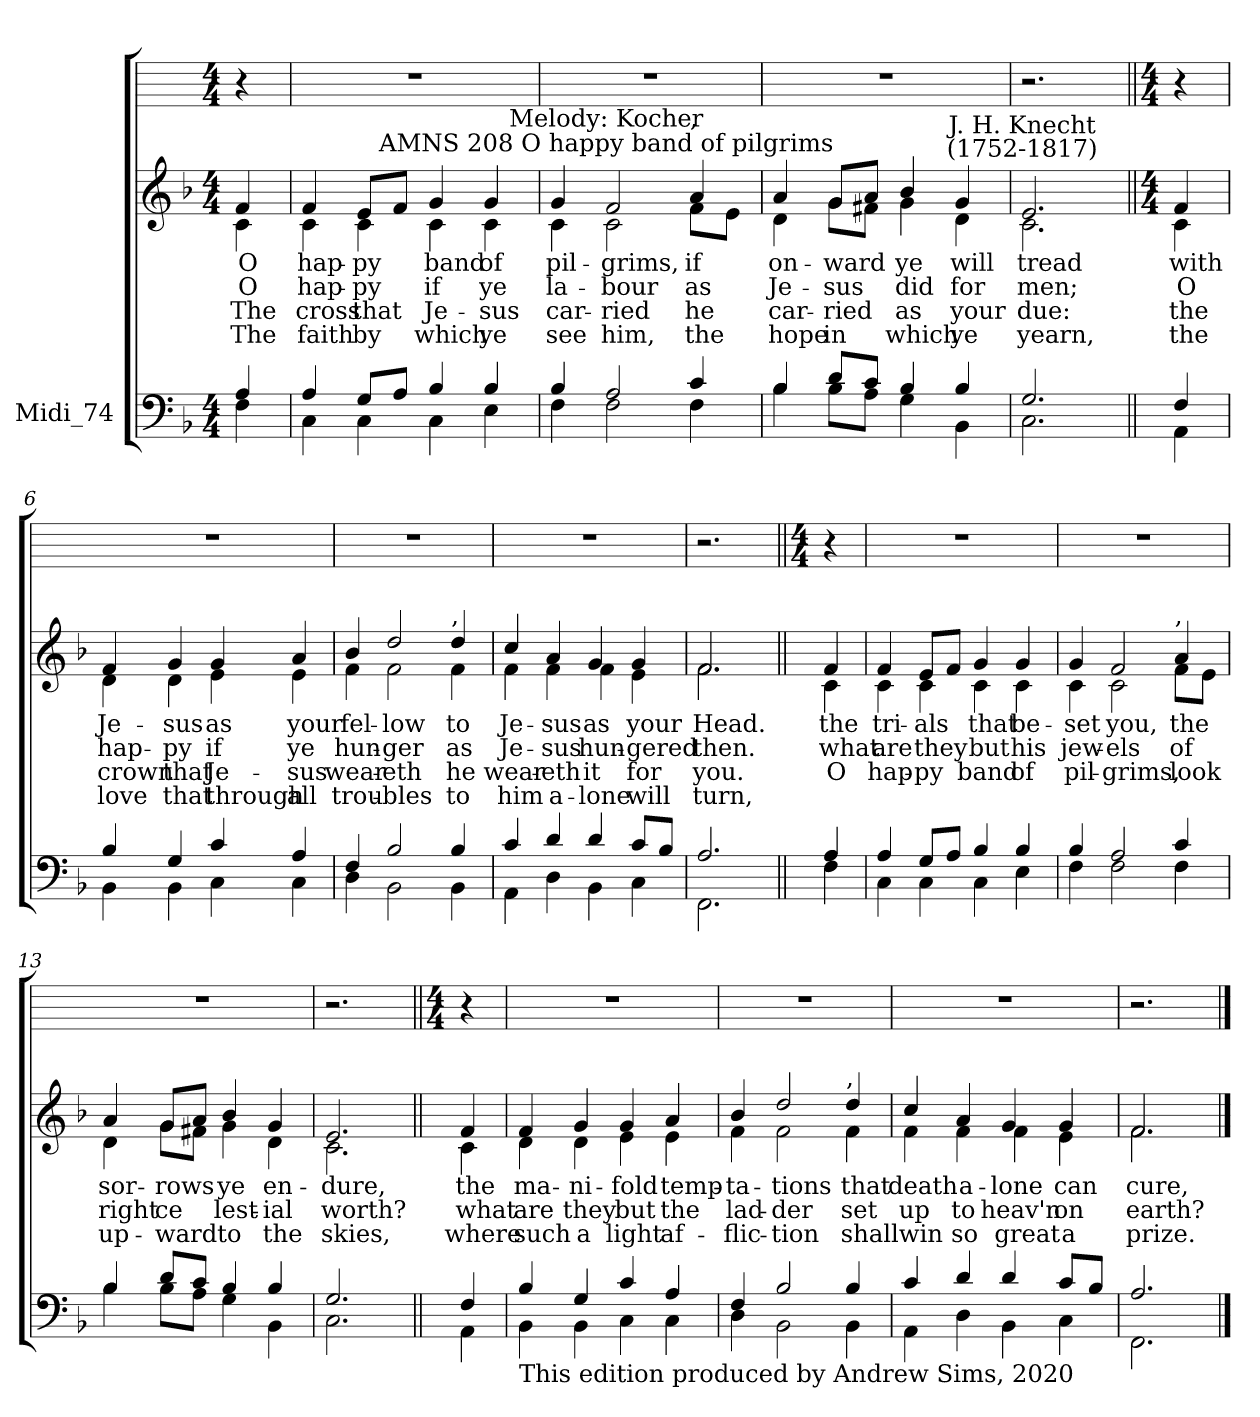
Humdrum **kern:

**kern	**kern	**text	**text	**text	**text	**kern
*part3	*part2	*part2	*part2	*part2	*part2	*part1
*staff3	*staff2	*staff2	*staff2	*staff2	*staff2	*staff1
*I"Midi_74	*	*	*	*	*	*
*clefF4	*clefG2	*	*	*	*	*
*k[b-]	*k[b-]	*	*	*	*	*
*F:	*F:	*	*	*	*	*
*M4/4	*M4/4	*	*	*	*	*M4/4
=	=	=	=	=	=	=
*^	*	*	*	*	*	*
!	!	!LO:TX:a:cj:t=J. M. Neale\n(1818-1866)	!	!	!	!	!
!	!	!	!LO:LY:b	!LO:LY:b	!LO:LY:b	!LO:LY:b	!
*	*	*^	*	*	*	*	*
4A/	4F\	4f/	4c\	O	O	The	The	4r
=1	=1	=1	=1	=1	=1	=1	=1	=1
!	!	!	!	!LO:LY:b	!LO:LY:b	!LO:LY:b	!LO:LY:b	!
4A/	4C\	4f/	4c\	hap-	-hap-	-cross	faith	1r
!	!	!	!	!LO:LY:b	!LO:LY:b	!LO:LY:b	!LO:LY:b	!
8G/L	4C\	8e/L	4c\	py	py	that	by	.
8A/J	.	8f/J	.	.	.	.	.	.
!	!	!	!	!LO:LY:b	!LO:LY:b	!LO:LY:b	!LO:LY:b	!
4B-/	4C\	4g/	4c\	band	if	Je-	-which	.
!	!	!	!	!LO:LY:b	!LO:LY:b	!LO:LY:b	!LO:LY:b	!
4B-/	4E\	4g/	4c\	of	ye	sus	ye	.
=2	=2	=2	=2	=2	=2	=2	=2	=2
!	!	!	!	!LO:LY:b	!LO:LY:b	!LO:LY:b	!LO:LY:b	!
4B-/	4F\	4g/	4c\	pil-	-la-	-car-	-see	1r
!	!	!LO:TX:a:cj:t=AMNS 208 O happy band of pilgrims	!	!	!	!	!	!
!	!	!LO:TX:a:cj:t=Melody&colon; Kocher	!	!	!	!	!	!
!	!	!	!	!LO:LY:b	!LO:LY:b	!LO:LY:b	!LO:LY:b	!
2A/	2F\	2f/	2c\	grims,	bour	ried	him,	.
!	!	!LO:TX:a:t=,	!	!	!	!	!	!
!	!	!	!	!LO:LY:b	!LO:LY:b	!LO:LY:b	!LO:LY:b	!
4c/	4F\	4a/	8f\L	if	as	he	the	.
.	.	.	8e\J	.	.	.	.	.
=3	=3	=3	=3	=3	=3	=3	=3	=3
!	!	!	!	!LO:LY:b	!LO:LY:b	!LO:LY:b	!LO:LY:b	!
4B-/	4B-\	4a/	4d\	on-	-Je-	-car-	-hope	1r
!	!	!	!	!LO:LY:b	!LO:LY:b	!LO:LY:b	!LO:LY:b	!
8d/L	8B-\L	8g/L	8g\L	ward	sus	ried	in	.
8c/J	8A\J	8a/J	8f#X\J	.	.	.	.	.
!	!	!	!	!LO:LY:b	!LO:LY:b	!LO:LY:b	!LO:LY:b	!
4B-/	4G\	4b-/	4g\	ye	did	as	which	.
!	!	!	!	!LO:LY:b	!LO:LY:b	!LO:LY:b	!LO:LY:b	!
4B-/	4BB-\	4g/	4d\	will	for	your	ye	.
=4	=4	=4	=4	=4	=4	=4	=4	=4
!	!	!LO:TX:a:cj:t=J. H. Knecht\n(1752-1817)	!	!	!	!	!	!
!	!	!	!	!LO:LY:b	!LO:LY:b	!LO:LY:b	!LO:LY:b	!
2.G/	2.C\	2.e/	2.c\	tread	men;	due:	yearn,	2.r
!!LO:LB:g=z
=5||	=5||	=5||	=5||	=5||	=5||	=5||	=5||	=5||
*	*	*M4/4	*	*	*	*	*	*M4/4
!	!	!	!	!LO:LY:b	!LO:LY:b	!LO:LY:b	!LO:LY:b	!
4F/	4AA\	4f/	4c\	with	O	the	the	4r
=6	=6	=6	=6	=6	=6	=6	=6	=6
!	!	!	!	!LO:LY:b	!LO:LY:b	!LO:LY:b	!LO:LY:b	!
4B-/	4BB-\	4f/	4d\	Je-	-hap-	-crown	love	1r
!	!	!	!	!LO:LY:b	!LO:LY:b	!LO:LY:b	!LO:LY:b	!
4G/	4BB-\	4g/	4d\	sus	py	that	that	.
!	!	!	!	!LO:LY:b	!LO:LY:b	!LO:LY:b	!LO:LY:b	!
4c/	4C\	4g/	4e\	as	if	Je-	-through	.
!	!	!	!	!LO:LY:b	!LO:LY:b	!LO:LY:b	!LO:LY:b	!
4A/	4C\	4a/	4e\	your	ye	sus	all	.
=7	=7	=7	=7	=7	=7	=7	=7	=7
!	!	!	!	!LO:LY:b	!LO:LY:b	!LO:LY:b	!LO:LY:b	!
4F/	4D\	4b-/	4f\	fel-	-hun-	-wear-	-trou-	1r
!	!	!	!	!LO:LY:b	!LO:LY:b	!LO:LY:b	!LO:LY:b	!
2B-/	2BB-\	2dd/	2f\	-low	ger	eth	bles	.
!	!	!LO:TX:a:t=,	!	!	!	!	!	!
!	!	!	!	!LO:LY:b	!LO:LY:b	!LO:LY:b	!LO:LY:b	!
4B-/	4BB-\	4dd/	4f\	to	as	he	to	.
=8	=8	=8	=8	=8	=8	=8	=8	=8
!	!	!	!	!LO:LY:b	!LO:LY:b	!LO:LY:b	!LO:LY:b	!
4c/	4AA\	4cc/	4f\	Je-	-Je-	-wear-	-him	1r
!	!	!	!	!LO:LY:b	!LO:LY:b	!LO:LY:b	!LO:LY:b	!
4d/	4D\	4a/	4f\	sus	sus	eth	a-	.
!	!	!	!	!LO:LY:b	!LO:LY:b	!LO:LY:b	!LO:LY:b	!
4d/	4BB-\	4g/	4f\	-as	hun-	-it	lone	.
!	!	!	!	!LO:LY:b	!LO:LY:b	!LO:LY:b	!LO:LY:b	!
8c/L	4C\	4g/	4e\	your	gered	for	will	.
8B-/J	.	.	.	.	.	.	.	.
=9	=9	=9	=9	=9	=9	=9	=9	=9
!	!	!	!	!LO:LY:b	!LO:LY:b	!LO:LY:b	!LO:LY:b	!
2.A/	2.FF\	2.f/	2.f\	Head.	then.	you.	turn,	2.r
!!LO:LB:g=z
=10||	=10||	=10||	=10||	=10||	=10||	=10||	=10||	=10||
*	*	*	*	*	*	*	*	*M4/4
!	!	!	!	!LO:LY:b	!LO:LY:b	!LO:LY:b	!	!
4A/	4F\	4f/	4c\	the	what	O	.	4r
=11	=11	=11	=11	=11	=11	=11	=11	=11
!	!	!	!	!LO:LY:b	!LO:LY:b	!LO:LY:b	!	!
4A/	4C\	4f/	4c\	tri-	-are	hap-	.	1r
!	!	!	!	!LO:LY:b	!LO:LY:b	!LO:LY:b	!	!
8G/L	4C\	8e/L	4c\	-als	they	py	.	.
8A/J	.	8f/J	.	.	.	.	.	.
!	!	!	!	!LO:LY:b	!LO:LY:b	!LO:LY:b	!	!
4B-/	4C\	4g/	4c\	that	but	band	.	.
!	!	!	!	!LO:LY:b	!LO:LY:b	!LO:LY:b	!	!
4B-/	4E\	4g/	4c\	be-	-his	of	.	.
=12	=12	=12	=12	=12	=12	=12	=12	=12
!	!	!	!	!LO:LY:b	!LO:LY:b	!LO:LY:b	!	!
4B-/	4F\	4g/	4c\	set	jew-	-pil-	.	1r
!	!	!	!	!LO:LY:b	!LO:LY:b	!LO:LY:b	!	!
2A/	2F\	2f/	2c\	-you,	els	grims,	.	.
!	!	!LO:TX:a:t=,	!	!	!	!	!	!
!	!	!	!	!LO:LY:b	!LO:LY:b	!LO:LY:b	!	!
4c/	4F\	4a/	8f\L	the	of	look	.	.
.	.	.	8e\J	.	.	.	.	.
=13	=13	=13	=13	=13	=13	=13	=13	=13
!	!	!	!	!LO:LY:b	!LO:LY:b	!LO:LY:b	!	!
4B-/	4B-\	4a/	4d\	sor-	-right	up-	.	1r
!	!	!	!	!LO:LY:b	!LO:LY:b	!LO:LY:b	!	!
8d/L	8B-\L	8g/L	8g\L	-rows	ce	ward	.	.
8c/J	8A\J	8a/J	8f#X\J	.	.	.	.	.
!	!	!	!	!LO:LY:b	!LO:LY:b	!LO:LY:b	!	!
4B-/	4G\	4b-/	4g\	ye	lest-	-to	.	.
!	!	!	!	!LO:LY:b	!LO:LY:b	!LO:LY:b	!	!
4B-/	4BB-\	4g/	4d\	en-	-ial	the	.	.
=14	=14	=14	=14	=14	=14	=14	=14	=14
!	!	!	!	!LO:LY:b	!LO:LY:b	!LO:LY:b	!	!
2.G/	2.C\	2.e/	2.c\	dure,	worth?	skies,	.	2.r
!!LO:LB:g=z
=15||	=15||	=15||	=15||	=15||	=15||	=15||	=15||	=15||
*	*	*	*	*	*	*	*	*M4/4
!	!	!	!	!LO:LY:b	!LO:LY:b	!LO:LY:b	!	!
4F/	4AA\	4f/	4c\	the	what	where	.	4r
=16	=16	=16	=16	=16	=16	=16	=16	=16
!LO:TX:b:t=This edition produced by Andrew Sims, 2020	!	!	!	!	!	!	!	!
!	!	!	!	!LO:LY:b	!LO:LY:b	!LO:LY:b	!	!
4B-/	4BB-\	4f/	4d\	ma-	-are	such	.	1r
!	!	!	!	!LO:LY:b	!LO:LY:b	!LO:LY:b	!	!
4G/	4BB-\	4g/	4d\	ni-	-they	a	.	.
!	!	!	!	!LO:LY:b	!LO:LY:b	!LO:LY:b	!	!
4c/	4C\	4g/	4e\	fold	but	light	.	.
!	!	!	!	!LO:LY:b	!LO:LY:b	!LO:LY:b	!	!
4A/	4C\	4a/	4e\	temp-	-the	af-	.	.
=17	=17	=17	=17	=17	=17	=17	=17	=17
!	!	!	!	!LO:LY:b	!LO:LY:b	!LO:LY:b	!	!
4F/	4D\	4b-/	4f\	-ta-	-lad-	-flic-	.	1r
!	!	!	!	!LO:LY:b	!LO:LY:b	!LO:LY:b	!	!
2B-/	2BB-\	2dd/	2f\	-tions	der	tion	.	.
!	!	!LO:TX:a:t=,	!	!	!	!	!	!
!	!	!	!	!LO:LY:b	!LO:LY:b	!LO:LY:b	!	!
4B-/	4BB-\	4dd/	4f\	that	set	shall	.	.
=18	=18	=18	=18	=18	=18	=18	=18	=18
!	!	!	!	!LO:LY:b	!LO:LY:b	!LO:LY:b	!	!
4c/	4AA\	4cc/	4f\	death	up	win	.	1r
!	!	!	!	!LO:LY:b	!LO:LY:b	!LO:LY:b	!	!
4d/	4D\	4a/	4f\	a-	-to	so	.	.
!	!	!	!	!LO:LY:b	!LO:LY:b	!LO:LY:b	!	!
4d/	4BB-\	4g/	4f\	lone	heav'n	great	.	.
!	!	!	!	!LO:LY:b	!LO:LY:b	!LO:LY:b	!	!
8c/L	4C\	4g/	4e\	can	on	a	.	.
8B-/J	.	.	.	.	.	.	.	.
=19	=19	=19	=19	=19	=19	=19	=19	=19
!	!	!	!	!LO:LY:b	!LO:LY:b	!LO:LY:b	!	!
2.A/	2.FF\	2.f/	2.f\	cure,	earth?	prize.	.	2.r
*v	*v	*	*	*	*	*	*	*
*	*v	*v	*	*	*	*	*
==	==	==	==	==	==	==
*-	*-	*-	*-	*-	*-	*-
